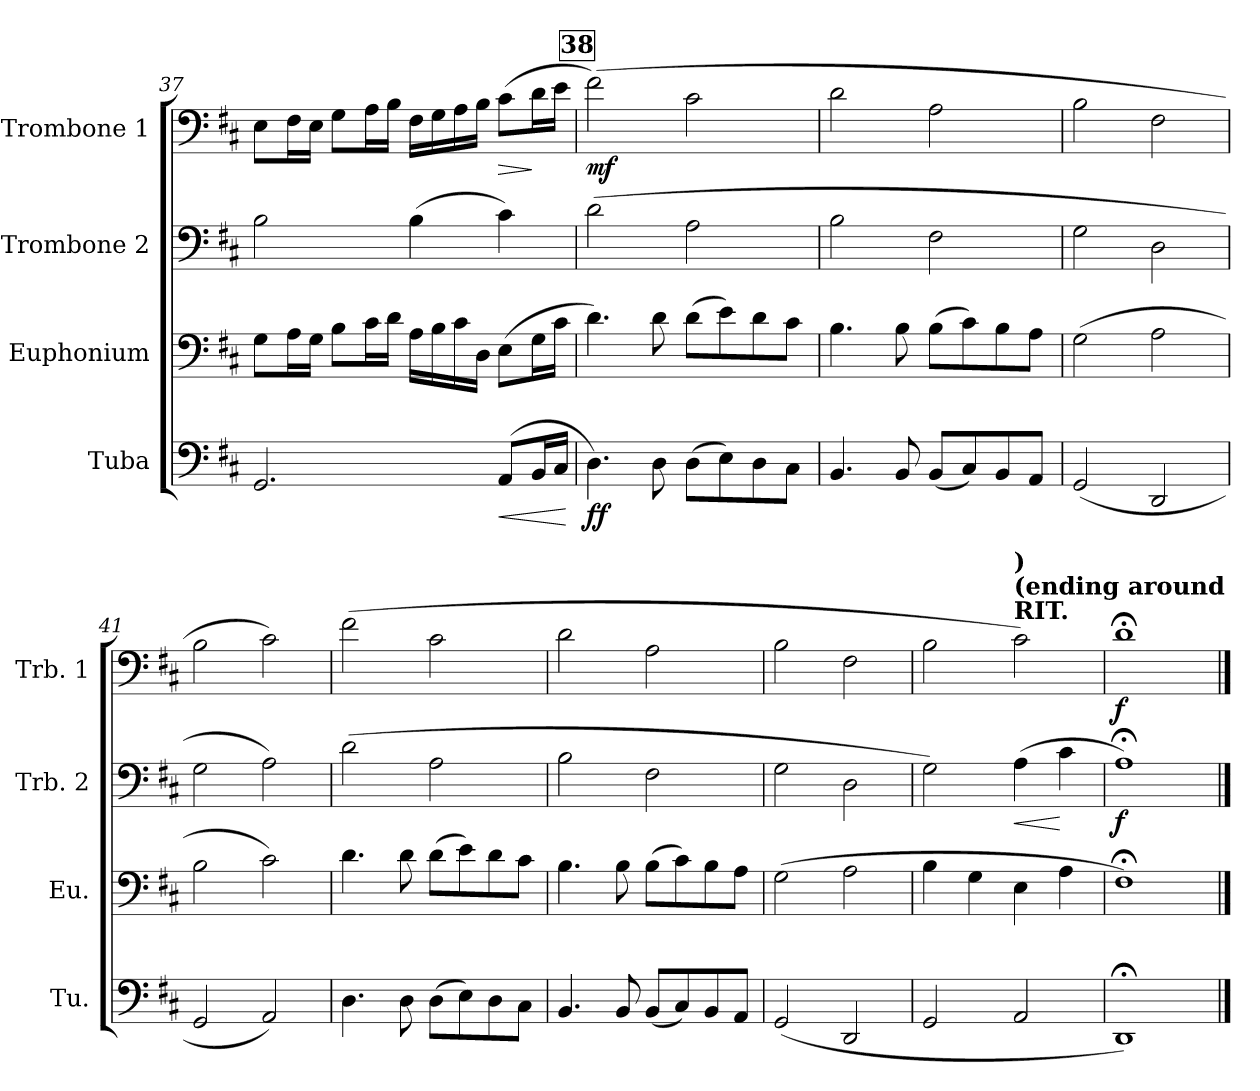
**kern	**dynam	**kern	**kern	**dynam	**kern	**dynam
*part4	*part4	*part3	*part2	*part2	*part1	*part1
*staff4	*staff4	*staff3	*staff2	*staff2	*staff1	*staff1
*I"Tuba	*	*I"Euphonium	*I"Trombone 2	*	*I"Trombone 1	*
*I'Tu.	*	*I'Eu.	*I'Trb. 2	*	*I'Trb. 1	*
*clefF4	*	*clefF4	*clefF4	*	*clefF4	*
*k[f#c#]	*	*k[f#c#]	*k[f#c#]	*	*k[f#c#]	*
=37	=37	=37	=37	=37	=37	=37
2.GG/	.	8G\L	2B\	.	8E\L	.
.	.	16A\L	.	.	16F#\L	.
.	.	16G\JJ	.	.	16E\JJ	.
.	.	8B\L	.	.	8G\L	.
.	.	16c#\L	.	.	16A\L	.
.	.	16d\JJ	.	.	16B\JJ	.
.	.	16A\LL	(4B\	.	16F#\LL	.
.	.	16B\	.	.	16G\	.
.	.	16c#\	.	.	16A\	.
.	.	16D\JJ	.	.	16B\JJ	.
!	!LO:HP:b	!	!	!	!	!LO:HP:b
(8AA/L	<	(8E\L	4c#\)	.	(8c#\L	>
16BB/L	.	16G\L	.	.	16d\L	]
16C#/JJ	.	16c#\JJ	.	.	16e\JJ	.
.	[	.	.	.	.	.
!!LO:REH:place=s1:a:B:fs=14:t=38
=38	=38	=38	=38	=38	=38	=38
!	!LO:DY:b	!	!	!	!	!LO:DY:b
4.D\)	ff	4.d\)	(2d\	.	(2f#\)	mf
8D\	.	8d\	.	.	.	.
(8D\L	.	(8d\L	2A\	.	2c#\	.
8E\)	.	8e\)	.	.	.	.
8D\	.	8d\	.	.	.	.
8C#\J	.	8c#\J	.	.	.	.
!!LO:PB:g=z
=39	=39	=39	=39	=39	=39	=39
4.BB/	.	4.B\	2B\	.	2d\	.
8BB/	.	8B\	.	.	.	.
(8BB/L	.	(8B\L	2F#\	.	2A\	.
8C#/)	.	8c#\)	.	.	.	.
8BB/	.	8B\	.	.	.	.
8AA/J	.	8A\J	.	.	.	.
=40	=40	=40	=40	=40	=40	=40
(2GG/	.	(2G\	2G\	.	2B\	.
2DD/	.	2A\	2D\	.	2F#\	.
=41	=41	=41	=41	=41	=41	=41
2GG/	.	2B\	2G\	.	2B\	.
2AA/)	.	2c#\)	2A\)	.	2c#\)	.
=42	=42	=42	=42	=42	=42	=42
4.D\	.	4.d\	(2d\	.	(2f#\	.
8D\	.	8d\	.	.	.	.
(8D\L	.	(8d\L	2A\	.	2c#\	.
8E\)	.	8e\)	.	.	.	.
8D\	.	8d\	.	.	.	.
8C#\J	.	8c#\J	.	.	.	.
=43	=43	=43	=43	=43	=43	=43
4.BB/	.	4.B\	2B\	.	2d\	.
8BB/	.	8B\	.	.	.	.
(8BB/L	.	(8B\L	2F#\	.	2A\	.
8C#/)	.	8c#\)	.	.	.	.
8BB/	.	8B\	.	.	.	.
8AA/J	.	8A\J	.	.	.	.
=44	=44	=44	=44	=44	=44	=44
(2GG/	.	(2G\	2G\	.	2B\	.
2DD/	.	2A\	2D\	.	2F#\	.
=45	=45	=45	=45	=45	=45	=45
2GG/	.	4B\	2G\)	.	2B\	.
.	.	4G\	.	.	.	.
*	*	*	*	*	*MM61	*
!	!	!	!	!	!LO:TX:a:B:t=RIT.	!
!	!	!	!	!	!LO:TX:a:B:t=(ending around	!
!	!	!	!	!	!LO:TX:a:B:t=)	!
!	!	!	!	!LO:HP:b	!	!
2AA/	.	4E\	(4A\	<	2c#\)	.
.	.	4A\	4c#\	[	.	.
!!LO:LB:g=z
=46	=46	=46	=46	=46	=46	=46
!	!	!	!	!LO:DY:b	!	!LO:DY:b
1DD;<)	.	1F#;<)	1A;<)	f	1d;<	f
==	==	==	==	==	==	==
*-	*-	*-	*-	*-	*-	*-
